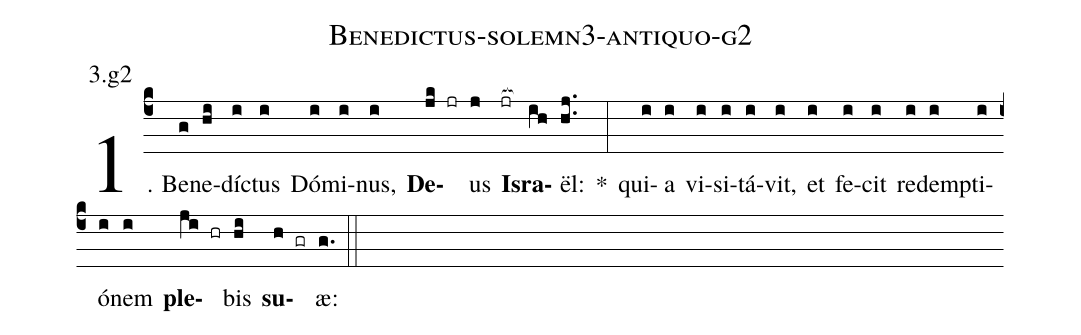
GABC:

name: Benedictus-solemn3-antiquo-g2;
annotation: 3.g2;
%%
(c4)1. Be(g)ne(hi)díc(i)tus(i) Dó(i)mi(i)nus,(i) <b>De</b>(jk jr)us(j) <b>Is</b>(jr[ocb:1{])<b>ra</b>(ih[ocb:0}])ël:(hj..) *(:) qui(i)a(i) vi(i)si(i)tá(i)vit,(i) et(i) fe(i)cit(i) red(i)emp(i)ti(i)ó(i)nem(i) <b>ple</b>(ji hr)bis(hi) <b>su</b>(h gr)æ:(g.) (::)
